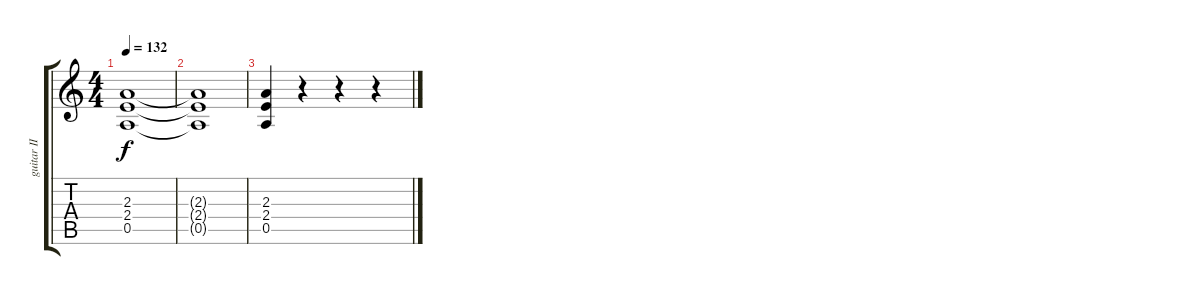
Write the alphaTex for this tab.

\track ("guitar II" "guitar II") {instrument distortionguitar}
\staff {score tabs}
\tuning (E4 B3 G3 D3 A2 E2) {hide}
\ts (4 4)
\tempo 132
\clef g2
\ks c
(2.3{t} 2.4{t} 0.5{t}).1{dy f} |
(2.3{t} 2.4{t} 0.5{t}).1 |
(2.3 2.4 0.5).4 r.4 r.4 r.4
